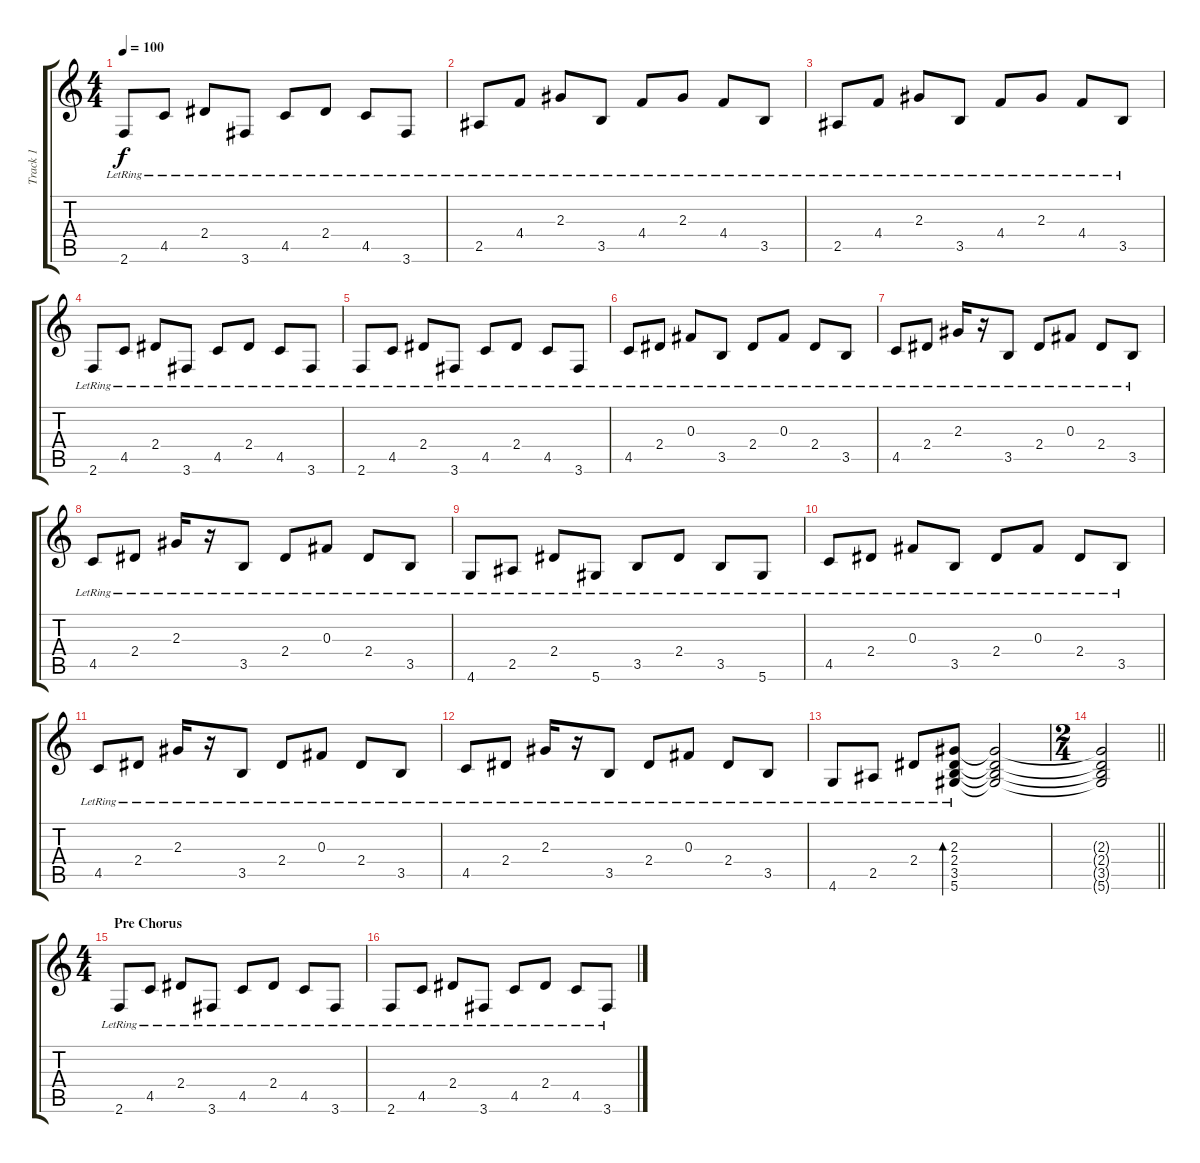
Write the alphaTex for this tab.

\track ("Track 1" "Track 1") {instrument electricguitarclean}
\staff {score tabs}
\tuning (Eb4 Bb3 Gb3 Db3 Ab2 Eb2) {hide}
\ts (4 4)
\tempo 100
\clef g2
\ks c
2.6{lr}.8{dy f} 4.5{lr}.8 2.4{lr}.8 3.6{lr}.8 4.5{lr}.8 2.4{lr}.8 4.5{lr}.8 3.6{lr}.8 |
2.5{lr}.8 4.4{lr}.8 2.3{lr}.8 3.5{lr}.8 4.4{lr}.8 2.3{lr}.8 4.4{lr}.8 3.5{lr}.8 |
2.5{lr}.8 4.4{lr}.8 2.3{lr}.8 3.5{lr}.8 4.4{lr}.8 2.3{lr}.8 4.4{lr}.8 3.5{lr}.8 |
2.6{lr}.8 4.5{lr}.8 2.4{lr}.8 3.6{lr}.8 4.5{lr}.8 2.4{lr}.8 4.5{lr}.8 3.6{lr}.8 |
2.6{lr}.8 4.5{lr}.8 2.4{lr}.8 3.6{lr}.8 4.5{lr}.8 2.4{lr}.8 4.5{lr}.8 3.6{lr}.8 |
4.5{lr}.8 2.4{lr}.8 0.3{lr}.8 3.5{lr}.8 2.4{lr}.8 0.3{lr}.8 2.4{lr}.8 3.5{lr}.8 |
4.5{lr}.8 2.4{lr}.8 2.3{lr}.16 r.16 3.5{lr}.8 2.4{lr}.8 0.3{lr}.8 2.4{lr}.8 3.5{lr}.8 |
4.5{lr}.8 2.4{lr}.8 2.3{lr}.16 r.16 3.5{lr}.8 2.4{lr}.8 0.3{lr}.8 2.4{lr}.8 3.5{lr}.8 |
4.6{lr}.8 2.5{lr}.8 2.4{lr}.8 5.6{lr}.8 3.5{lr}.8 2.4{lr}.8 3.5{lr}.8 5.6{lr}.8 |
4.5{lr}.8 2.4{lr}.8 0.3{lr}.8 3.5{lr}.8 2.4{lr}.8 0.3{lr}.8 2.4{lr}.8 3.5{lr}.8 |
4.5{lr}.8 2.4{lr}.8 2.3{lr}.16 r.16 3.5{lr}.8 2.4{lr}.8 0.3{lr}.8 2.4{lr}.8 3.5{lr}.8 |
4.5{lr}.8 2.4{lr}.8 2.3{lr}.16 r.16 3.5{lr}.8 2.4{lr}.8 0.3{lr}.8 2.4{lr}.8 3.5{lr}.8 |
4.6{lr}.8 2.5{lr}.8 2.4{lr}.8 (2.3{lr} 2.4{lr} 3.5{lr} 5.6{lr}).8{bd 60} (2.3{t} 2.4{t} 3.5{t} 5.6{t}).2 |
\ts (2 4)
\barLineRight lightlight
(2.3{t} 2.4{t} 3.5{t} 5.6{t}).2 |
\ts (4 4)
\section ("" "Pre Chorus")
2.6{lr}.8 4.5{lr}.8 2.4{lr}.8 3.6{lr}.8 4.5{lr}.8 2.4{lr}.8 4.5{lr}.8 3.6{lr}.8 |
2.6{lr}.8 4.5{lr}.8 2.4{lr}.8 3.6{lr}.8 4.5{lr}.8 2.4{lr}.8 4.5{lr}.8 3.6{lr}.8
